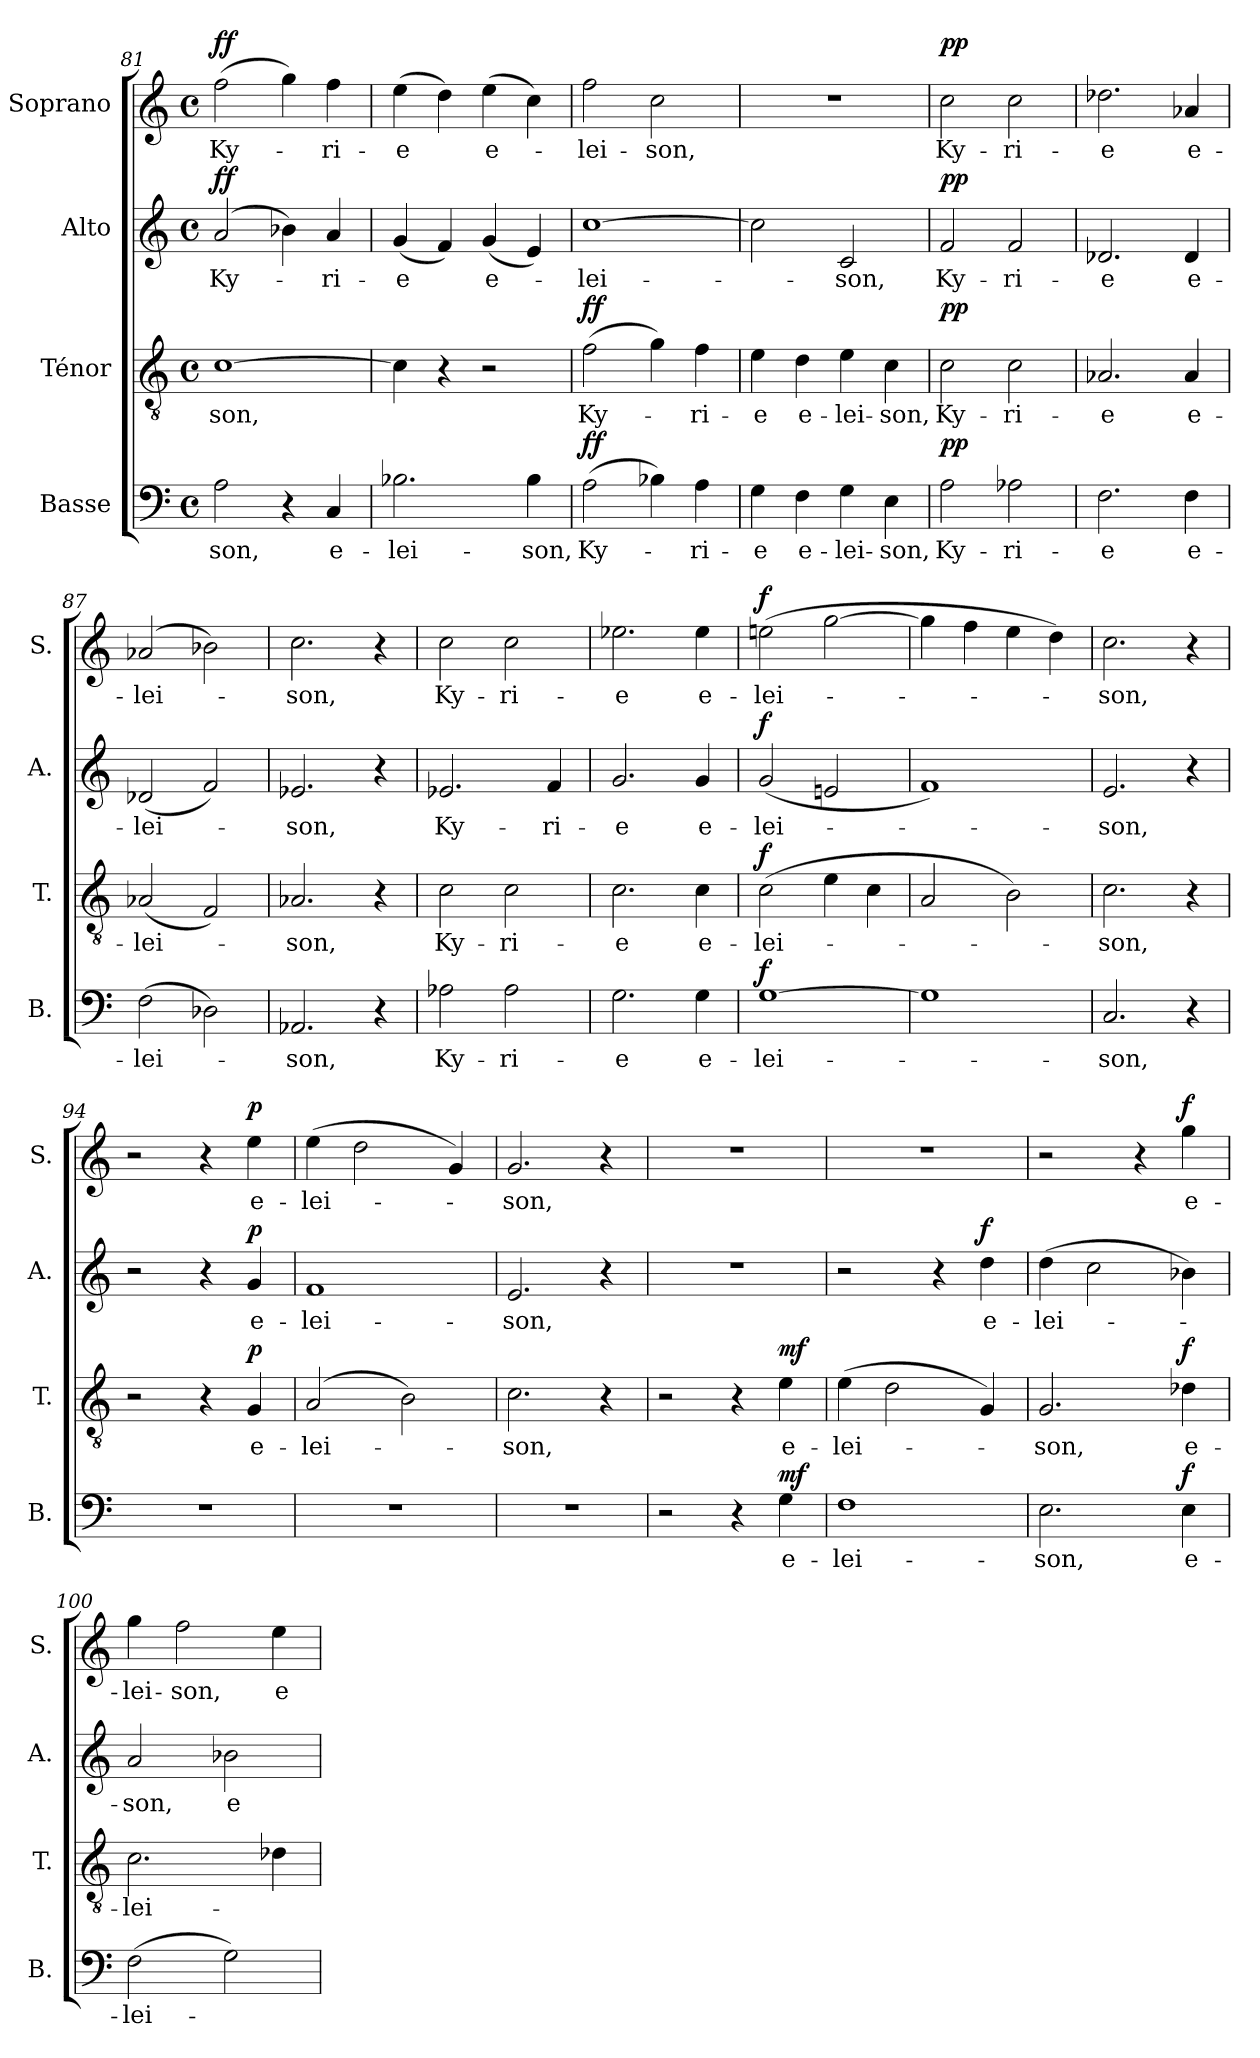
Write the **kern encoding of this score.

**kern	**text	**dynam	**kern	**text	**dynam	**kern	**text	**dynam	**kern	**text	**dynam
*part4	*part4	*part4	*part3	*part3	*part3	*part2	*part2	*part2	*part1	*part1	*part1
*staff4	*staff4	*staff4	*staff3	*staff3	*staff3	*staff2	*staff2	*staff2	*staff1	*staff1	*staff1
*I"Basse	*	*	*I"Ténor	*	*	*I"Alto	*	*	*I"Soprano	*	*
*I'B.	*	*	*I'T.	*	*	*I'A.	*	*	*I'S.	*	*
!!LO:LB:g=z
*clefF4	*	*	*clefGv2	*	*	*clefG2	*	*	*clefG2	*	*
*k[]	*	*	*k[]	*	*	*k[]	*	*	*k[]	*	*
*M4/4	*	*	*M4/4	*	*	*M4/4	*	*	*M4/4	*	*
*met(c)	*	*	*met(c)	*	*	*met(c)	*	*	*met(c)	*	*
=81	=81	=81	=81	=81	=81	=81	=81	=81	=81	=81	=81
!	!LO:LY:b	!	!	!LO:LY:b	!	!	!LO:LY:b	!LO:DY:a	!	!LO:LY:b	!LO:DY:a
2A\	-son,	.	[1c	-son,	.	(2a/	Ky-	ff	(2ff\	Ky-	ff
4r	.	.	.	.	.	4b-X\)	.	.	4gg\)	.	.
!	!LO:LY:b	!	!	!	!	!	!LO:LY:b	!	!	!LO:LY:b	!
4C/	e-	.	.	.	.	4a/	-ri-	.	4ff\	-ri-	.
=82	=82	=82	=82	=82	=82	=82	=82	=82	=82	=82	=82
!	!LO:LY:b	!	!	!	!	!	!LO:LY:b	!	!	!LO:LY:b	!
2.B-X\	-lei-	.	4c\]	.	.	(4g/	-e	.	(4ee\	-e	.
.	.	.	4r	.	.	4f/)	.	.	4dd\)	.	.
!	!	!	!	!	!	!	!LO:LY:b	!	!	!LO:LY:b	!
.	.	.	2r	.	.	(4g/	e-	.	(4ee\	e-	.
!	!LO:LY:b	!	!	!	!	!	!	!	!	!	!
4B-\	-son,	.	.	.	.	4e/)	.	.	4cc\)	.	.
=83	=83	=83	=83	=83	=83	=83	=83	=83	=83	=83	=83
!	!LO:LY:b	!LO:DY:a	!	!LO:LY:b	!LO:DY:a	!	!LO:LY:b	!	!	!LO:LY:b	!
(2A\	Ky-	ff	(2f\	Ky-	ff	[1cc	-lei-	.	2ff\	-lei-	.
!	!	!	!	!	!	!	!	!	!	!LO:LY:b	!
4B-X\)	.	.	4g\)	.	.	.	.	.	2cc\	-son,	.
!	!LO:LY:b	!	!	!LO:LY:b	!	!	!	!	!	!	!
4A\	-ri-	.	4f\	-ri-	.	.	.	.	.	.	.
=84	=84	=84	=84	=84	=84	=84	=84	=84	=84	=84	=84
!	!LO:LY:b	!	!	!LO:LY:b	!	!	!	!	!	!	!
4G\	-e	.	4e\	-e	.	2cc\]	.	.	1r	.	.
!	!LO:LY:b	!	!	!LO:LY:b	!	!	!	!	!	!	!
4F\	e-	.	4d\	e-	.	.	.	.	.	.	.
!	!LO:LY:b	!	!	!LO:LY:b	!	!	!LO:LY:b	!	!	!	!
4G\	-lei-	.	4e\	-lei-	.	2c/	-son,	.	.	.	.
!	!LO:LY:b	!	!	!LO:LY:b	!	!	!	!	!	!	!
4E\	-son,	.	4c\	-son,	.	.	.	.	.	.	.
!!LO:PB:g=z
=85	=85	=85	=85	=85	=85	=85	=85	=85	=85	=85	=85
!	!LO:LY:b	!LO:DY:a	!	!LO:LY:b	!LO:DY:a	!	!LO:LY:b	!LO:DY:a	!	!LO:LY:b	!LO:DY:a
2A\	Ky-	pp	2c\	Ky-	pp	2f/	Ky-	pp	2cc\	Ky-	pp
!	!LO:LY:b	!	!	!LO:LY:b	!	!	!LO:LY:b	!	!	!LO:LY:b	!
2A-X\	-ri-	.	2c\	-ri-	.	2f/	-ri-	.	2cc\	-ri-	.
=86	=86	=86	=86	=86	=86	=86	=86	=86	=86	=86	=86
!	!LO:LY:b	!	!	!LO:LY:b	!	!	!LO:LY:b	!	!	!LO:LY:b	!
2.F\	-e	.	2.A-X/	-e	.	2.d-X/	-e	.	2.dd-X\	-e	.
!	!LO:LY:b	!	!	!LO:LY:b	!	!	!LO:LY:b	!	!	!LO:LY:b	!
4F\	e-	.	4A-/	e-	.	4d-/	e-	.	4a-X/	e-	.
=87	=87	=87	=87	=87	=87	=87	=87	=87	=87	=87	=87
!	!LO:LY:b	!	!	!LO:LY:b	!	!	!LO:LY:b	!	!	!LO:LY:b	!
(2F\	-lei-	.	(2A-X/	-lei-	.	(2d-X/	-lei-	.	(2a-X/	-lei-	.
2D-X\)	.	.	2F/)	.	.	2f/)	.	.	2b-X\)	.	.
=88	=88	=88	=88	=88	=88	=88	=88	=88	=88	=88	=88
!	!LO:LY:b	!	!	!LO:LY:b	!	!	!LO:LY:b	!	!	!LO:LY:b	!
2.AA-X/	-son,	.	2.A-X/	-son,	.	2.e-X/	-son,	.	2.cc\	-son,	.
4r	.	.	4r	.	.	4r	.	.	4r	.	.
!!LO:LB:g=z
=89	=89	=89	=89	=89	=89	=89	=89	=89	=89	=89	=89
!	!LO:LY:b	!	!	!LO:LY:b	!	!	!LO:LY:b	!	!	!LO:LY:b	!
2A-X\	Ky-	.	2c\	Ky-	.	2.e-X/	Ky-	.	2cc\	Ky-	.
!	!LO:LY:b	!	!	!LO:LY:b	!	!	!	!	!	!LO:LY:b	!
2A-\	-ri-	.	2c\	-ri-	.	.	.	.	2cc\	-ri-	.
!	!	!	!	!	!	!	!LO:LY:b	!	!	!	!
.	.	.	.	.	.	4f/	-ri-	.	.	.	.
=90	=90	=90	=90	=90	=90	=90	=90	=90	=90	=90	=90
!	!LO:LY:b	!	!	!LO:LY:b	!	!	!LO:LY:b	!	!	!LO:LY:b	!
2.G\	-e	.	2.c\	-e	.	2.g/	-e	.	2.ee-X\	-e	.
!	!LO:LY:b	!	!	!LO:LY:b	!	!	!LO:LY:b	!	!	!LO:LY:b	!
4G\	e-	.	4c\	e-	.	4g/	e-	.	4ee-\	e-	.
=91	=91	=91	=91	=91	=91	=91	=91	=91	=91	=91	=91
!	!LO:LY:b	!LO:DY:a	!	!LO:LY:b	!LO:DY:a	!	!LO:LY:b	!LO:DY:a	!	!LO:LY:b	!LO:DY:a
[1G	-lei-	f	(2c\	-lei-	f	(2g/	-lei-	f	(2een\	-lei-	f
.	.	.	4e\	.	.	2en/	.	.	[2gg\	.	.
.	.	.	4c\	.	.	.	.	.	.	.	.
=92	=92	=92	=92	=92	=92	=92	=92	=92	=92	=92	=92
1G]	.	.	2A/	.	.	1f)	.	.	4gg\]	.	.
.	.	.	.	.	.	.	.	.	4ff\	.	.
.	.	.	2B\)	.	.	.	.	.	4ee\	.	.
.	.	.	.	.	.	.	.	.	4dd\)	.	.
=93	=93	=93	=93	=93	=93	=93	=93	=93	=93	=93	=93
!	!LO:LY:b	!	!	!LO:LY:b	!	!	!LO:LY:b	!	!	!LO:LY:b	!
2.C/	-son,	.	2.c\	-son,	.	2.e/	-son,	.	2.cc\	-son,	.
4r	.	.	4r	.	.	4r	.	.	4r	.	.
!!LO:PB:g=z
=94	=94	=94	=94	=94	=94	=94	=94	=94	=94	=94	=94
1r	.	.	2r	.	.	2r	.	.	2r	.	.
.	.	.	4r	.	.	4r	.	.	4r	.	.
!	!	!	!	!LO:LY:b	!LO:DY:a	!	!LO:LY:b	!LO:DY:a	!	!LO:LY:b	!LO:DY:a
.	.	.	4G/	e-	p	4g/	e-	p	4ee\	e-	p
=95	=95	=95	=95	=95	=95	=95	=95	=95	=95	=95	=95
!	!	!	!	!LO:LY:b	!	!	!LO:LY:b	!	!	!LO:LY:b	!
1r	.	.	(2A/	-lei-	.	1f	-lei-	.	(4ee\	-lei-	.
.	.	.	.	.	.	.	.	.	2dd\	.	.
.	.	.	2B\)	.	.	.	.	.	.	.	.
.	.	.	.	.	.	.	.	.	4g/)	.	.
=96	=96	=96	=96	=96	=96	=96	=96	=96	=96	=96	=96
!	!	!	!	!LO:LY:b	!	!	!LO:LY:b	!	!	!LO:LY:b	!
1r	.	.	2.c\	-son,	.	2.e/	-son,	.	2.g/	-son,	.
.	.	.	4r	.	.	4r	.	.	4r	.	.
=97	=97	=97	=97	=97	=97	=97	=97	=97	=97	=97	=97
2r	.	.	2r	.	.	1r	.	.	1r	.	.
4r	.	.	4r	.	.	.	.	.	.	.	.
!	!LO:LY:b	!LO:DY:a	!	!LO:LY:b	!LO:DY:a	!	!	!	!	!	!
4G\	e-	mf	4e\	e-	mf	.	.	.	.	.	.
!!LO:LB:g=z
=98	=98	=98	=98	=98	=98	=98	=98	=98	=98	=98	=98
!	!LO:LY:b	!	!	!LO:LY:b	!	!	!	!	!	!	!
1F	-lei-	.	(4e\	-lei-	.	2r	.	.	1r	.	.
.	.	.	2d\	.	.	.	.	.	.	.	.
.	.	.	.	.	.	4r	.	.	.	.	.
!	!	!	!	!	!	!	!LO:LY:b	!LO:DY:a	!	!	!
.	.	.	4G/)	.	.	4dd\	e-	f	.	.	.
=99	=99	=99	=99	=99	=99	=99	=99	=99	=99	=99	=99
!	!LO:LY:b	!	!	!LO:LY:b	!	!	!LO:LY:b	!	!	!	!
2.E\	-son,	.	2.G/	-son,	.	(4dd\	-lei-	.	2r	.	.
.	.	.	.	.	.	2cc\	.	.	.	.	.
.	.	.	.	.	.	.	.	.	4r	.	.
!	!LO:LY:b	!LO:DY:a	!	!LO:LY:b	!LO:DY:a	!	!	!	!	!LO:LY:b	!LO:DY:a
4E\	e-	f	4d-X\	e-	f	4b-X\)	.	.	4gg\	e-	f
=100	=100	=100	=100	=100	=100	=100	=100	=100	=100	=100	=100
!	!LO:LY:b	!	!	!LO:LY:b	!	!	!LO:LY:b	!	!	!LO:LY:b	!
(2F\	-lei-	.	2.c\	-lei-	.	2a/	-son,	.	4gg\	-lei-	.
!	!	!	!	!	!	!	!	!	!	!LO:LY:b	!
.	.	.	.	.	.	.	.	.	2ff\	-son,	.
!	!	!	!	!	!	!	!LO:LY:b	!	!	!	!
2G\)	.	.	.	.	.	2b-X\	e-	.	.	.	.
!	!	!	!	!	!	!	!	!	!	!LO:LY:b	!
.	.	.	4d-X\	.	.	.	.	.	4ee\	e-	.
=	=	=	=	=	=	=	=	=	=	=	=
*-	*-	*-	*-	*-	*-	*-	*-	*-	*-	*-	*-
